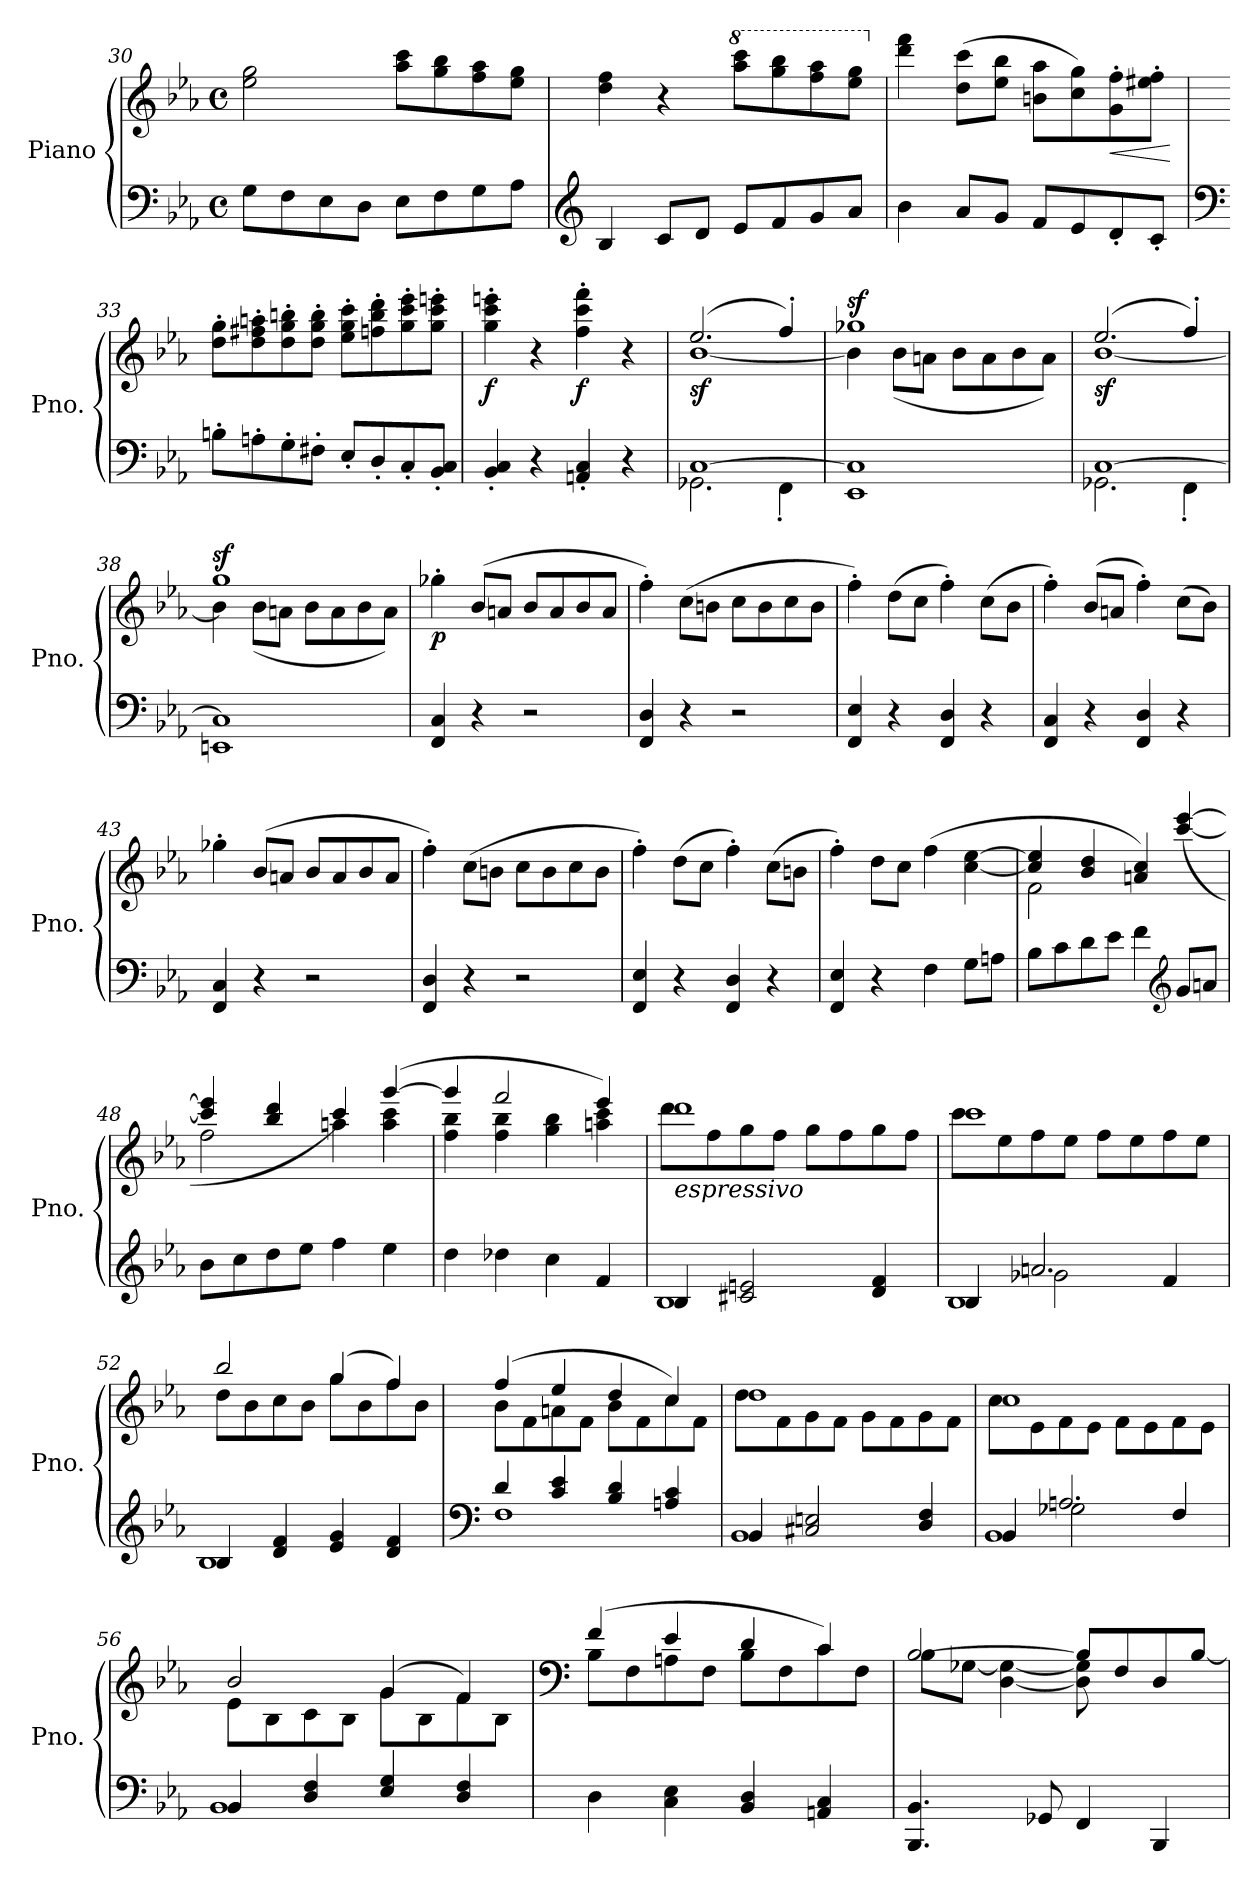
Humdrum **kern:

**kern	**kern	**dynam
*part1	*part1	*part1
*staff2	*staff1	*staff1/2
*I"Piano	*	*
*I'Pno.	*	*
*clefF4	*clefG2	*
*k[b-e-a-]	*k[b-e-a-]	*
*M4/4	*M4/4	*
*met(c)	*met(c)	*
=30	=30	=30
8G\L	2ee-\ 2gg\	.
8F\	.	.
8E-\	.	.
8D\J	.	.
8E-\L	8aa-\ 8ccc\L	.
8F\	8gg\ 8bb-\	.
8G\	8ff\ 8aa-\	.
8A-\J	8ee-\ 8gg\J	.
=31	=31	=31
*clefG2	*	*
4B-/	4dd\ 4ff\	.
8c/L	4r	.
8d/J	.	.
*	*8va	*
8e-/L	8aaa-\ 8cccc\L	.
8f/	8ggg\ 8bbb-\	.
8g/	8fff\ 8aaa-\	.
8a-/J	8eee-\ 8ggg\J	.
=32	=32	=32
*	*X8va	*
4b-\	4ddd\ 4fff\	.
8a-/L	(8dd\ 8ccc\L	.
8g/J	8ee-\ 8bb-\J	.
8f/L	8bn\ 8aa-\L	.
8e-/	8cc\ 8gg\)	.
!	!	!LO:HP:b
8d'/	8g\' 8ff\'	<
8c'/J	8ee#X\' 8ff\'J	.
.	.	[
!!LO:LB:g=z
=33	=33	=33
*clefF4	*	*
8Bn'\L	8dd\' 8gg\'L	.
8An'\	8dd\' 8ff#X\' 8aan\'	.
8G'\	8dd\' 8gg\' 8bbn\'	.
8F#X'\J	8dd\' 8gg\' 8bb\'J	.
8E-'/L	8ee-\' 8gg\' 8ccc\'L	.
8D'/	8ffn\' 8bb\' 8ddd\'	.
8C'/	8gg\' 8ccc\' 8eee-\'	.
8BB-/' 8C/'J	8gg\' 8ccc\' 8eeen\'J	.
=34	=34	=34
!	!	!LO:DY:b
4BB-/' 4C/'	4gg\' 4ccc\' 4eeen\'	f
4r	4r	.
!	!	!LO:DY:b
4AAn/' 4C/'	4ff\' 4ccc\' 4fff\'	f
4r	4r	.
=35	=35	=35
*^	*^	*
!	!	!	!	!LO:DY:b
[1C	2.GG-X\	(2.ee-/	[1b-	sf
.	4FF'\	4ff'/)	.	.
=36	=36	=36	=36	=36
!	!	!	!	!LO:DY:a
1C]	1EE-	1gg-X	4b-\]	sf
.	.	.	(8b-\L	.
.	.	.	8an\J	.
.	.	.	8b-\L	.
.	.	.	8a\	.
.	.	.	8b-\	.
.	.	.	8a\J)	.
=37	=37	=37	=37	=37
!	!	!	!	!LO:DY:b
[1C	2.GG-X\	(2.ee-/	[1b-	sf
.	4FF'\	4ff'/)	.	.
!!LO:LB:g=z	!!
=38	=38	=38	=38	=38
!	!	!	!	!LO:DY:a
1C]	1EEn	1gg	4b-\]	sf
.	.	.	(8b-\L	.
.	.	.	8an\J	.
.	.	.	8b-\L	.
.	.	.	8a\	.
.	.	.	8b-\	.
.	.	.	8a\J)	.
*v	*v	*	*	*
=39	=39	=39	=39
!	!	!	!LO:DY:b
*	*v	*v	*
4FF/ 4C/	4gg-X'\	p
4r	(8b-/L	.
.	8an/J	.
2r	8b-/L	.
.	8a/	.
.	8b-/	.
.	8a/J	.
=40	=40	=40
4FF/ 4D/	4ff'\)	.
4r	(8cc\L	.
.	8bn\J	.
2r	8cc\L	.
.	8b\	.
.	8cc\	.
.	8b\J	.
=41	=41	=41
4FF/ 4E-/	4ff'\)	.
4r	(8dd\L	.
.	8cc\J	.
4FF/ 4D/	4ff'\)	.
4r	(8cc\L	.
.	8b-\J	.
=42	=42	=42
4FF/ 4C/	4ff'\)	.
4r	(8b-/L	.
.	8an/J	.
4FF/ 4D/	4ff'\)	.
4r	(8cc\L	.
.	8b-\J)	.
!!LO:LB:g=z
=43	=43	=43
4FF/ 4C/	4gg-X'\	.
4r	(8b-/L	.
.	8an/J	.
2r	8b-/L	.
.	8a/	.
.	8b-/	.
.	8a/J	.
=44	=44	=44
4FF/ 4D/	4ff'\)	.
4r	(8cc\L	.
.	8bn\J	.
2r	8cc\L	.
.	8b\	.
.	8cc\	.
.	8b\J	.
=45	=45	=45
4FF/ 4E-/	4ff'\)	.
4r	(8dd\L	.
.	8cc\J	.
4FF/ 4D/	4ff'\)	.
4r	(8cc\L	.
.	8bn\J	.
=46	=46	=46
4FF/ 4E-/	4ff'\)	.
4r	8dd\L	.
.	8cc\J	.
4F\	(4ff\	.
8G\L	[4cc\ [4ee-\	.
8An\J	.	.
=47	=47	=47
*	*^	*
8B-\L	4cc/] 4ee-/]	2f\	.
8c\	.	.	.
8d\	4b-/ 4dd/	.	.
8e-\J	.	.	.
4f\	4an/ 4cc/)	4ryy	.
*clefG2	*	*	*
8g/L	([4ccc/ [4eee-/	4rffyy	.
8an/J	.	.	.
!!LO:LB:g=z	!!
=48	=48	=48	=48
8b-\L	4ccc/] 4eee-/]	2ff\	.
8cc\	.	.	.
8dd\	4bb-/ 4ddd/	.	.
8ee-\J	.	.	.
4ff\	4ccc/)	4aan\	.
4ee-\	([4ggg/	4aa\ 4ccc\	.
=49	=49	=49	=49
4dd\	4ggg/]	4ff\ 4bb-\	.
4dd-X\	2fff/	4ff\ 4bb-\	.
4cc\	.	4gg\ 4bb-\	.
4f/	4eee-/)	4aan\ 4ccc\	.
=50	=50	=50	=50
*^	*	*	*
!	!	!LO:TX:b:i:t=espressivo	!	!
4B-/	1B-	1ddd	8ddd\L	.
.	.	.	8ff\	.
2c#X/ 2en/	.	.	8gg\	.
.	.	.	8ff\J	.
.	.	.	8gg\L	.
.	.	.	8ff\	.
4d/ 4f/	.	.	8gg\	.
.	.	.	8ff\J	.
=51	=51	=51	=51	=51
*	*^	*	*	*
4B-/	1B-	4ryy	1ccc	8ccc\L	.
.	.	.	.	8ee-\	.
2.an/	.	2g-X\	.	8ff\	.
.	.	.	.	8ee-\J	.
.	.	.	.	8ff\L	.
.	.	.	.	8ee-\	.
.	.	4f/	.	8ff\	.
.	.	.	.	8ee-\J	.
*	*v	*v	*	*	*
=52	=52	=52	=52	=52
4B-/	1B-	2bb-/	8dd\L	.
.	.	.	8b-\	.
4d/ 4f/	.	.	8cc\	.
.	.	.	8b-\J	.
4e-/ 4g/	.	(4gg/	8gg\L	.
.	.	.	8b-\	.
4d/ 4f/	.	4ff/)	8ff\	.
.	.	.	8b-\J	.
!!LO:PB:g=z	!!
=53	=53	=53	=53	=53
*clefF4	*	*	*	*
4d/	1F	(4ff/	8b-\L	.
.	.	.	8f\	.
4c/ 4e-/	.	4ee-/	8an\	.
.	.	.	8f\J	.
4B-/ 4d/	.	4dd/	8b-\L	.
.	.	.	8f\	.
4An/ 4c/	.	4cc/)	8cc\	.
.	.	.	8f\J	.
=54	=54	=54	=54	=54
4BB-/	1BB-	1dd	8dd\L	.
.	.	.	8f\	.
2C#X/ 2En/	.	.	8g\	.
.	.	.	8f\J	.
.	.	.	8g\L	.
.	.	.	8f\	.
4D/ 4F/	.	.	8g\	.
.	.	.	8f\J	.
=55	=55	=55	=55	=55
*	*^	*	*	*
4BB-/	1BB-	4ryy	1cc	8cc\L	.
.	.	.	.	8e-\	.
2An/	.	2G-X'\	.	8f\	.
.	.	.	.	8e-\J	.
.	.	.	.	8f\L	.
.	.	.	.	8e-\	.
4F/	.	4ryy	.	8f\	.
.	.	.	.	8e-\J	.
*	*v	*v	*	*	*
=56	=56	=56	=56	=56
4BB-/	1BB-	2b-/	8e-\L	.
.	.	.	8B-\	.
4D/ 4F/	.	.	8c\	.
.	.	.	8B-\J	.
4E-/ 4G/	.	(4g/	8g\L	.
.	.	.	8B-\	.
4D/ 4F/	.	4f/)	8f\	.
.	.	.	8B-\J	.
*v	*v	*	*	*
!!LO:LB:g=z	!!
=57	=57	=57	=57
*	*clefF4	*	*
4D\	(4f/	8B-\L	.
.	.	8F\	.
4C\ 4E-\	4e-/	8An\	.
.	.	8F\J	.
4BB-/ 4D/	4d/	8B-\L	.
.	.	8F\	.
4AAn/ 4C/	4c/)	8c\	.
.	.	8F\J	.
=58	=58	=58	=58
4.BBB-/ 4.BB-/	[2B-/	8B-\L	.
.	.	[8G-X\J	.
.	.	[4D\ 4G-\_	.
8GG-X/	.	.	.
4FF/	8B-/L]	8D\] 8G-\]	.
.	8F/	8ryy	.
4BBB-/	8D/	4ryy	.
.	[8B-/J	.	.
*	*v	*v	*
=	=	=
*-	*-	*-
